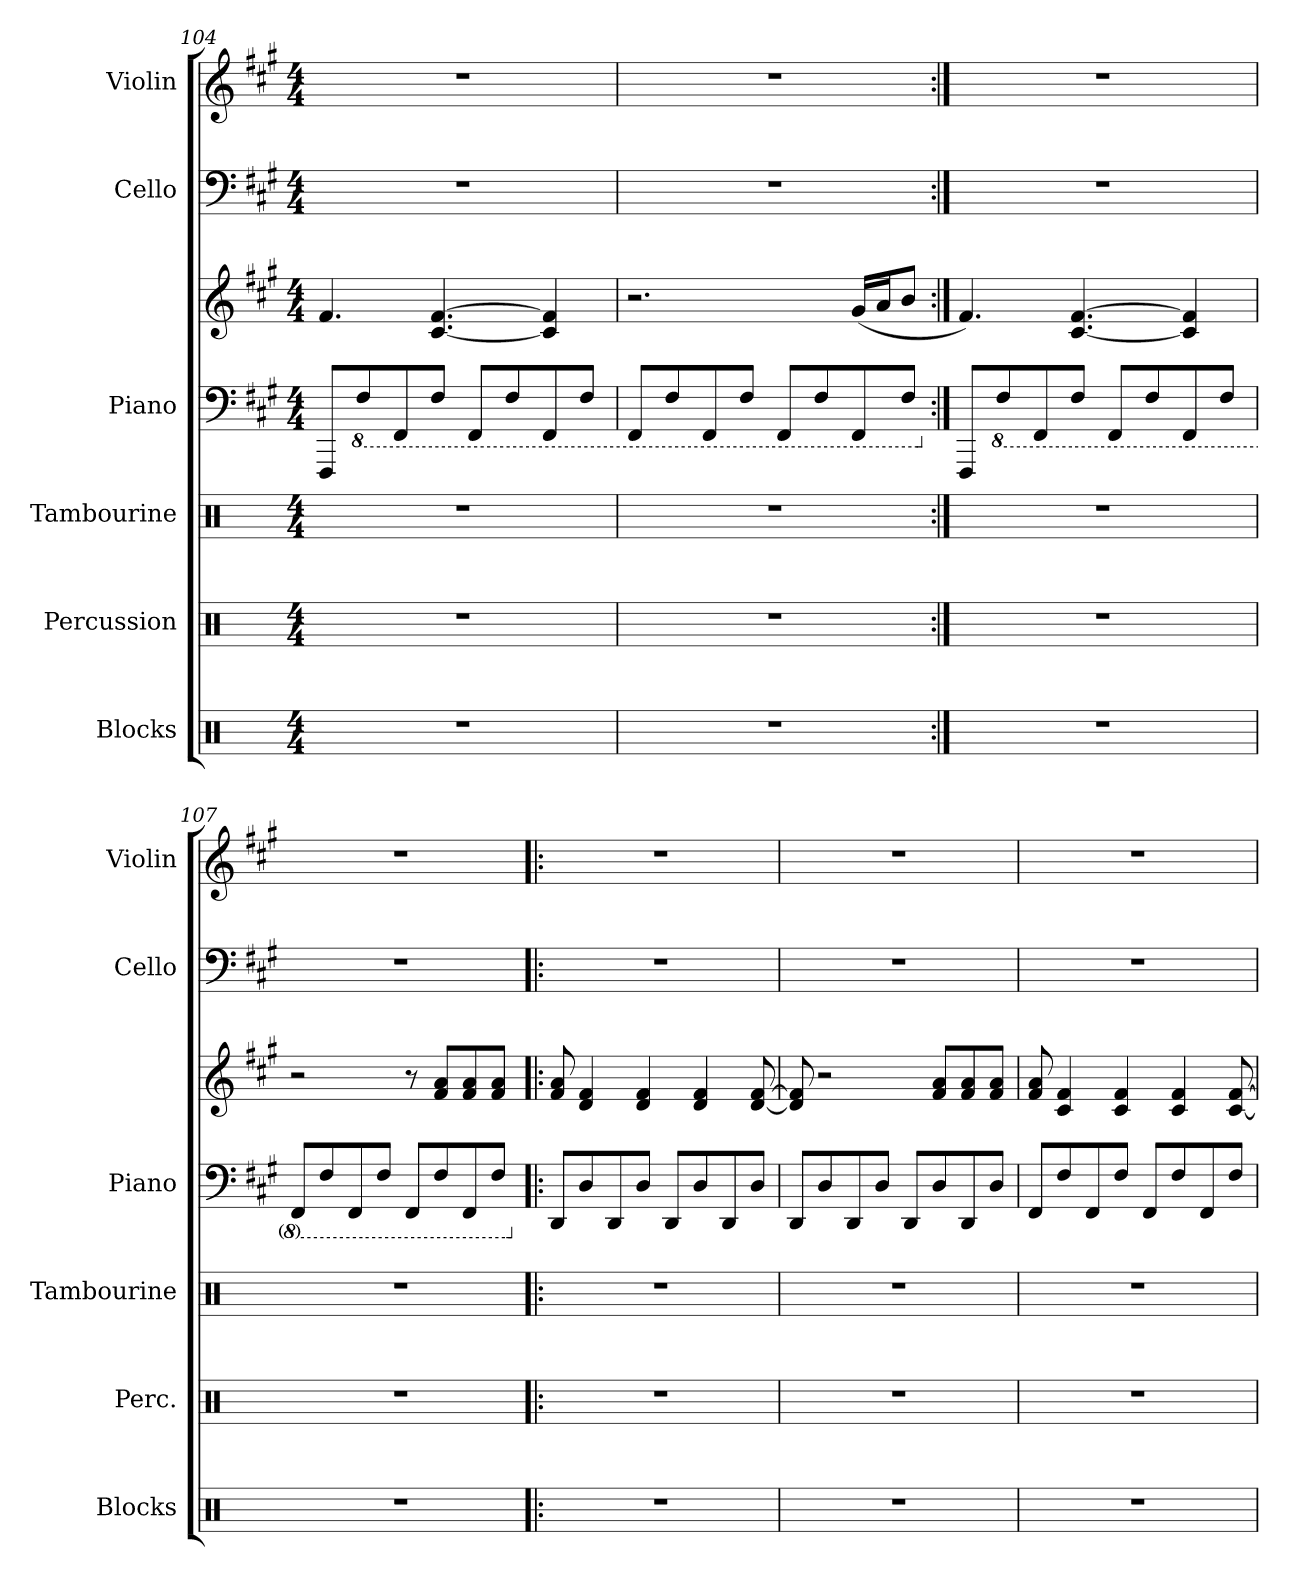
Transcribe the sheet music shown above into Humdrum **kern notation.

**kern	**kern	**kern	**kern	**kern	**kern	**kern
*part6	*part5	*part4	*part3	*part3	*part2	*part1
*staff7	*staff6	*staff5	*staff4	*staff3	*staff2	*staff1
*I"Blocks	*I"Percussion	*I"Tambourine	*I"Piano	*	*I"Cello	*I"Violin
*I'Blocks	*I'Perc.	*I'Tambourine	*I'Piano	*	*I'Cello	*I'Violin
*clefX	*clefX	*clefX	*clefF4	*clefG2	*clefF4	*clefG2
*k[]	*k[]	*k[]	*k[f#c#g#]	*k[f#c#g#]	*k[f#c#g#]	*k[f#c#g#]
*M4/4	*M4/4	*M4/4	*M4/4	*M4/4	*M4/4	*M4/4
=104	=104	=104	=104	=104	=104	=104
1r	1r	1r	8FFF#/L	4.f#/	1r	1r
*	*	*	*8ba	*	*	*
.	.	.	8FF#/	.	.	.
.	.	.	8FFF#/	.	.	.
.	.	.	8FF#/J	[4.c#/ [4.f#/	.	.
.	.	.	8FFF#/L	.	.	.
.	.	.	8FF#/	.	.	.
.	.	.	8FFF#/	4c#/] 4f#/]	.	.
.	.	.	8FF#/J	.	.	.
=105	=105	=105	=105	=105	=105	=105
1r	1r	1r	8FFF#/L	2.r	1r	1r
.	.	.	8FF#/	.	.	.
.	.	.	8FFF#/	.	.	.
.	.	.	8FF#/J	.	.	.
.	.	.	8FFF#/L	.	.	.
.	.	.	8FF#/	.	.	.
.	.	.	8FFF#/	(<16g#/LL	.	.
.	.	.	.	16a/J	.	.
.	.	.	8FF#/J	8b/J	.	.
!!LO:LB:g=z
=106:|!	=106:|!	=106:|!	=106:|!	=106:|!	=106:|!	=106:|!
*	*	*	*X8ba	*	*	*
1r	1r	1r	8FFF#/L	4.f#/)	1r	1r
*	*	*	*8ba	*	*	*
.	.	.	8FF#/	.	.	.
.	.	.	8FFF#/	.	.	.
.	.	.	8FF#/J	[4.c#/ [4.f#/	.	.
.	.	.	8FFF#/L	.	.	.
.	.	.	8FF#/	.	.	.
.	.	.	8FFF#/	4c#/] 4f#/]	.	.
.	.	.	8FF#/J	.	.	.
=107	=107	=107	=107	=107	=107	=107
1r	1r	1r	8FFF#/L	2r	1r	1r
.	.	.	8FF#/	.	.	.
.	.	.	8FFF#/	.	.	.
.	.	.	8FF#/J	.	.	.
.	.	.	8FFF#/L	8r	.	.
.	.	.	8FF#/	8f#/ 8a/L	.	.
.	.	.	8FFF#/	8f#/ 8a/	.	.
.	.	.	8FF#/J	8f#/ 8a/J	.	.
=108!|:	=108!|:	=108!|:	=108!|:	=108!|:	=108!|:	=108!|:
*	*	*	*X8ba	*	*	*
1r	1r	1r	8DD/L	8f#/ 8a/	1r	1r
.	.	.	8D/	4d/ 4f#/	.	.
.	.	.	8DD/	.	.	.
.	.	.	8D/J	4d/ 4f#/	.	.
.	.	.	8DD/L	.	.	.
.	.	.	8D/	4d/ 4f#/	.	.
.	.	.	8DD/	.	.	.
.	.	.	8D/J	[8d/ [8f#/	.	.
=109	=109	=109	=109	=109	=109	=109
1r	1r	1r	8DD/L	8d/] 8f#/]	1r	1r
.	.	.	8D/	2r	.	.
.	.	.	8DD/	.	.	.
.	.	.	8D/J	.	.	.
.	.	.	8DD/L	.	.	.
.	.	.	8D/	8f#/ 8a/L	.	.
.	.	.	8DD/	8f#/ 8a/	.	.
.	.	.	8D/J	8f#/ 8a/J	.	.
!!LO:PB:g=z
=110	=110	=110	=110	=110	=110	=110
1r	1r	1r	8FF#/L	8f#/ 8a/	1r	1r
.	.	.	8F#/	4c#/ 4f#/	.	.
.	.	.	8FF#/	.	.	.
.	.	.	8F#/J	4c#/ 4f#/	.	.
.	.	.	8FF#/L	.	.	.
.	.	.	8F#/	4c#/ 4f#/	.	.
.	.	.	8FF#/	.	.	.
.	.	.	8F#/J	[8c#/ [8f#/	.	.
=	=	=	=	=	=	=
*-	*-	*-	*-	*-	*-	*-
